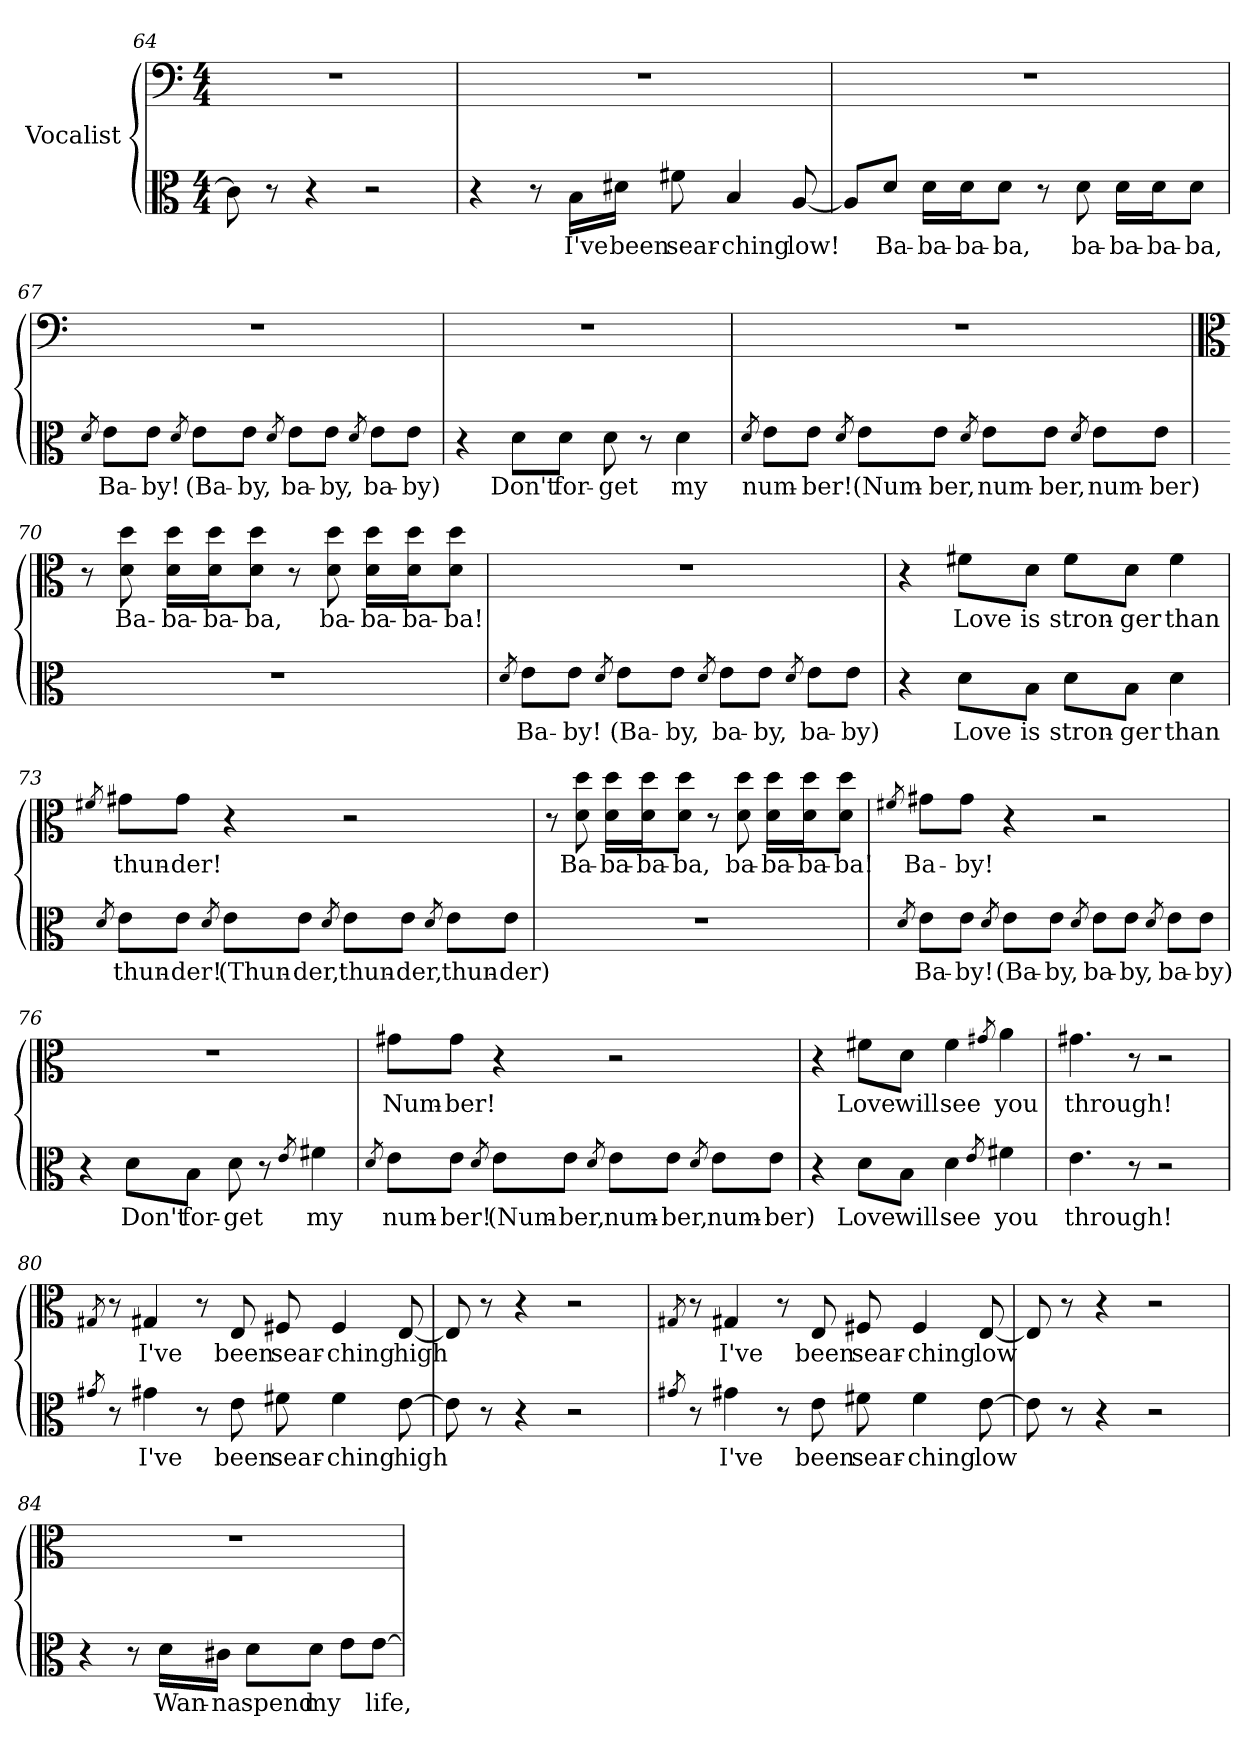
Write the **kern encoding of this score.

**kern	**text	**kern	**text
*part1	*part1	*part1	*part1
*staff2	*staff2	*staff1	*staff1
*I"Vocalist	*	*	*
*clefC3	*	*clefF4	*
*M4/4	*	*M4/4	*
=64	=64	=64	=64
8c#]	_	1r	.
8r	.	.	.
4r	.	.	.
2r	.	.	.
=65	=65	=65	=65
4r	.	1r	.
8r	.	.	.
16B\LL	I've	.	.
16d#X\JJ	been	.	.
8f#X	sear-	.	.
4B	-ching	.	.
[8A	low!	.	.
=66	=66	=66	=66
8A/L]	_	1r	.
8d/J	Ba-	.	.
16d\LL	-ba-	.	.
16d\J	-ba-	.	.
8d\J	-ba,	.	.
8r	.	.	.
8d	ba-	.	.
16d\LL	-ba-	.	.
16d\J	-ba-	.	.
8d\J	-ba,	.	.
=67	=67	=67	=67
8qd	_	.	.
8e\L	Ba-	1r	.
8e\J	-by!	.	.
8qd	_	.	.
8e\L	(Ba-	.	.
8e\J	-by,	.	.
8qd	_	.	.
8e\L	ba-	.	.
8e\J	-by,	.	.
8qd	_	.	.
8e\L	ba-	.	.
8e\J	-by)	.	.
=68	=68	=68	=68
4r	.	1r	.
8d\L	Don't	.	.
8d\J	for-	.	.
8d	-get	.	.
8r	.	.	.
4d	my	.	.
=69	=69	=69	=69
8qd	_	.	.
8e\L	num-	1r	.
8e\J	-ber!	.	.
8qd	_	.	.
8e\L	(Num-	.	.
8e\J	-ber,	.	.
8qd	_	.	.
8e\L	num-	.	.
8e\J	-ber,	.	.
8qd	_	.	.
8e\L	num-	.	.
8e\J	-ber)	.	.
=70	=70	=70	=70
*	*	*clefC3	*
1r	.	8r	.
.	.	8d 8dd	Ba-
.	.	16d\ 16dd\LL	-ba-
.	.	16d\ 16dd\J	-ba-
.	.	8d\ 8dd\J	-ba,
.	.	8r	.
.	.	8d 8dd	ba-
.	.	16d\ 16dd\LL	-ba-
.	.	16d\ 16dd\J	-ba-
.	.	8d\ 8dd\J	-ba!
=71	=71	=71	=71
8qd	_	.	.
8e\L	Ba-	1r	.
8e\J	-by!	.	.
8qd	_	.	.
8e\L	(Ba-	.	.
8e\J	-by,	.	.
8qd	_	.	.
8e\L	ba-	.	.
8e\J	-by,	.	.
8qd	_	.	.
8e\L	ba-	.	.
8e\J	-by)	.	.
=72	=72	=72	=72
4r	.	4r	.
8d\L	Love	8f#X\L	Love
8B\J	is	8d\J	is
8d\L	stron-	8f#\L	stron-
8B\J	-ger	8d\J	-ger
4d	than	4f#	than
=73	=73	=73	=73
8qd	_	8qf#X	_
8e\L	thun-	8g#X\L	thun-
8e\J	-der!	8g#\J	-der!
8qd	_	.	.
8e\L	(Thun-	4r	.
8e\J	-der,	.	.
8qd	_	.	.
8e\L	thun-	2r	.
8e\J	-der,	.	.
8qd	_	.	.
8e\L	thun-	.	.
8e\J	-der)	.	.
=74	=74	=74	=74
1r	.	8r	.
.	.	8d 8dd	Ba-
.	.	16d\ 16dd\LL	-ba-
.	.	16d\ 16dd\J	-ba-
.	.	8d\ 8dd\J	-ba,
.	.	8r	.
.	.	8d 8dd	ba-
.	.	16d\ 16dd\LL	-ba-
.	.	16d\ 16dd\J	-ba-
.	.	8d\ 8dd\J	-ba!
=75	=75	=75	=75
8qd	_	8qf#X	_
8e\L	Ba-	8g#X\L	Ba-
8e\J	-by!	8g#\J	-by!
8qd	_	.	.
8e\L	(Ba-	4r	.
8e\J	-by,	.	.
8qd	_	.	.
8e\L	ba-	2r	.
8e\J	-by,	.	.
8qd	_	.	.
8e\L	ba-	.	.
8e\J	-by)	.	.
=76	=76	=76	=76
4r	.	1r	.
8d\L	Don't	.	.
8B\J	for-	.	.
8d	-get	.	.
8r	.	.	.
8qe	_	.	.
4f#X	my	.	.
=77	=77	=77	=77
8qd	_	.	.
8e\L	num-	8g#X\L	Num-
8e\J	-ber!	8g#\J	-ber!
8qd	_	.	.
8e\L	(Num-	4r	.
8e\J	-ber,	.	.
8qd	_	.	.
8e\L	num-	2r	.
8e\J	-ber,	.	.
8qd	_	.	.
8e\L	num-	.	.
8e\J	-ber)	.	.
=78	=78	=78	=78
4r	.	4r	.
8d\L	Love	8f#X\L	Love
8B\J	will	8d\J	will
4d	see	4f#	see
8qe	_	8qg#X	_
4f#X	you	4a	you
=79	=79	=79	=79
4.e	through!	4.g#X	through!
8r	.	8r	.
2r	.	2r	.
=80	=80	=80	=80
8qg#X	_	8qG#X	_
8r	.	8r	.
4g#X	I've	4G#X	I've
8r	.	8r	.
8e	been	8E	been
8f#X	sear-	8F#X	sear-
4f#	-ching	4F#	-ching
[8e	high	[8E	high
=81	=81	=81	=81
8e]	_	8E]	_
8r	.	8r	.
4r	.	4r	.
2r	.	2r	.
=82	=82	=82	=82
8qg#X	_	8qG#X	_
8r	.	8r	.
4g#X	I've	4G#X	I've
8r	.	8r	.
8e	been	8E	been
8f#X	sear-	8F#X	sear-
4f#	-ching	4F#	-ching
[8e	low	[8E	low
=83	=83	=83	=83
8e]	_	8E]	_
8r	.	8r	.
4r	.	4r	.
2r	.	2r	.
=84	=84	=84	=84
4r	.	1r	.
8r	.	.	.
16d\LL	Wan-	.	.
16c#X\JJ	-na	.	.
8d\L	spend	.	.
8d\J	my	.	.
8e\L	_	.	.
[8e\J	life,	.	.
=	=	=	=
*-	*-	*-	*-
